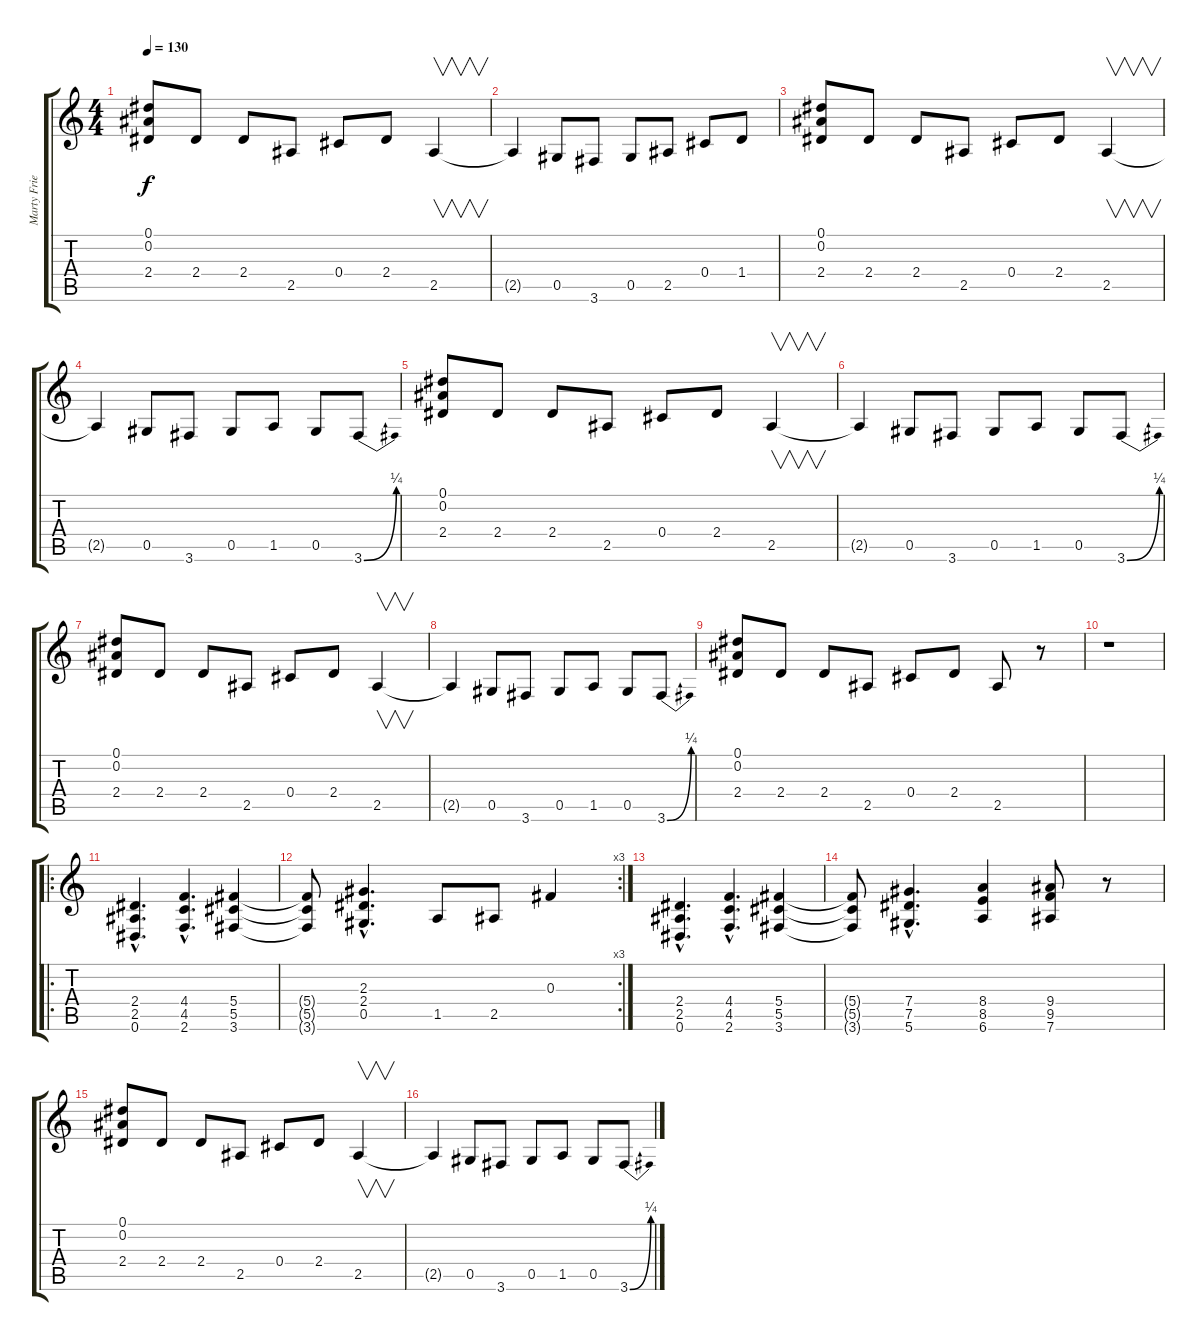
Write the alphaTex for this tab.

\track ("Marty Friedman " "Marty Frie") {instrument distortionguitar}
\staff {score tabs}
\tuning (Eb4 Bb3 Gb3 Db3 Ab2 Eb2) {hide}
\ts (4 4)
\tempo 130
\clef g2
\ks c
(0.1 0.2 2.4).8{dy f} 2.4.8 2.4.8 2.5.8 0.4.8 2.4.8 2.5.4{v} |
2.5{t}.4 0.5.8 3.6.8 0.5.8 2.5.8 0.4.8 1.4.8 |
(0.1 0.2 2.4).8 2.4.8 2.4.8 2.5.8 0.4.8 2.4.8 2.5.4{v} |
2.5{t}.4 0.5.8 3.6.8 0.5.8 1.5.8 0.5.8 3.6{be (bend 0 0 60 1)}.8 |
(0.1 0.2 2.4).8 2.4.8 2.4.8 2.5.8 0.4.8 2.4.8 2.5.4{v} |
2.5{t}.4 0.5.8 3.6.8 0.5.8 1.5.8 0.5.8 3.6{be (bend 0 0 60 1)}.8 |
(0.1 0.2 2.4).8 2.4.8 2.4.8 2.5.8 0.4.8 2.4.8 2.5.4{v} |
2.5{t}.4 0.5.8 3.6.8 0.5.8 1.5.8 0.5.8 3.6{be (bend 0 0 60 1)}.8 |
(0.1 0.2 2.4).8 2.4.8 2.4.8 2.5.8 0.4.8 2.4.8 2.5.8 r.8 |
r.1 |
\ro
(2.4{hac} 2.5{hac} 0.6{hac}).4{d} (4.4{hac} 4.5{hac} 2.6{hac}).4{d} (5.4 5.5 3.6).4 |
\rc 3
(5.4{t} 5.5{t} 3.6{t}).8 (2.3{hac} 2.4{hac} 0.5{hac}).4{d} 1.5.8 2.5.8 0.3.4 |
(2.4{hac} 2.5{hac} 0.6{hac}).4{d} (4.4{hac} 4.5{hac} 2.6{hac}).4{d} (5.4 5.5 3.6).4 |
(5.4{t} 5.5{t} 3.6{t}).8 (7.4{hac} 7.5{hac} 5.6{hac}).4{d} (8.4 8.5 6.6).4 (9.4 9.5 7.6).8 r.8 |
(0.1 0.2 2.4).8 2.4.8 2.4.8 2.5.8 0.4.8 2.4.8 2.5.4{v} |
2.5{t}.4 0.5.8 3.6.8 0.5.8 1.5.8 0.5.8 3.6{be (bend 0 0 60 1)}.8
